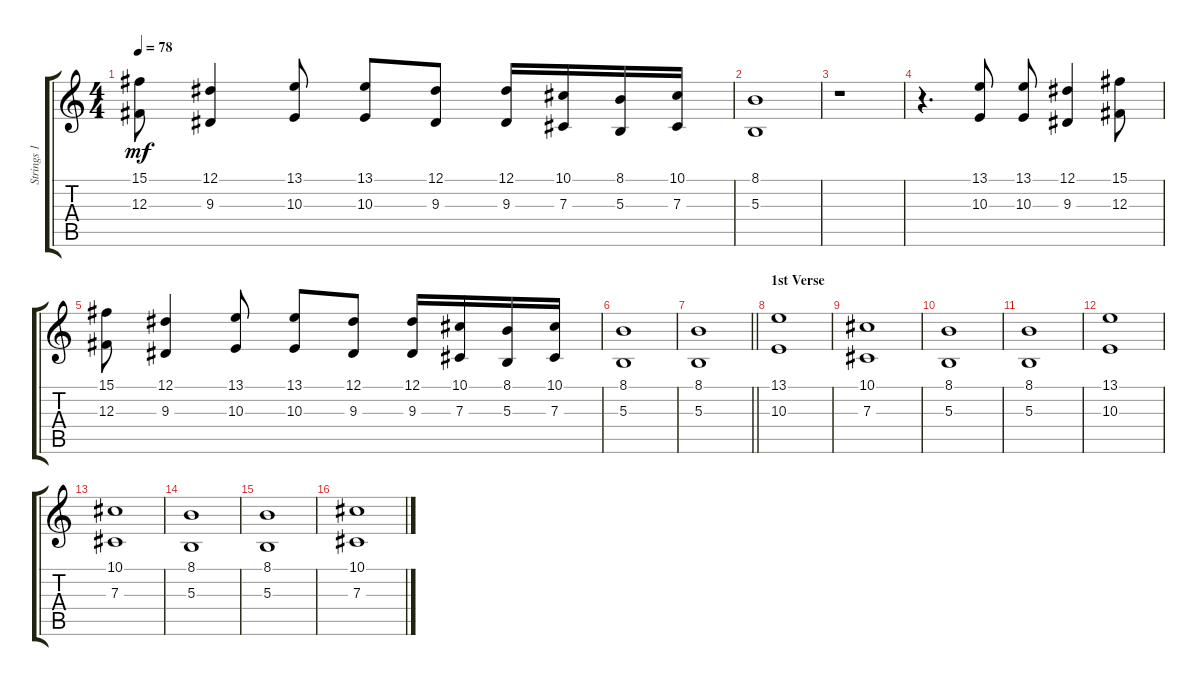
\track ("Strings 1" "Strings 1") {instrument stringensemble1}
\staff {score tabs}
\tuning (Eb4 Bb3 Gb3 Db3 Ab2 Eb2) {hide}
\ts (4 4)
\tempo 78
\clef g2
\ks c
(15.1 12.3).8{dy mf} (12.1 9.3).4 (13.1 10.3).8 (13.1 10.3).8 (12.1 9.3).8 (12.1 9.3).16 (10.1 7.3).16 (8.1 5.3).16 (10.1 7.3).16 |
(8.1 5.3).1 |
r.1 |
r.4{d} (13.1 10.3).8 (13.1 10.3).8 (12.1 9.3).4 (15.1 12.3).8 |
(15.1 12.3).8 (12.1 9.3).4 (13.1 10.3).8 (13.1 10.3).8 (12.1 9.3).8 (12.1 9.3).16 (10.1 7.3).16 (8.1 5.3).16 (10.1 7.3).16 |
(8.1 5.3).1 |
\barLineRight lightlight
(8.1 5.3).1 |
\section ("" "1st Verse")
(13.1 10.3).1 |
(10.1 7.3).1 |
(8.1 5.3).1 |
(8.1 5.3).1 |
(13.1 10.3).1 |
(10.1 7.3).1 |
(8.1 5.3).1 |
(8.1 5.3).1 |
(10.1 7.3).1
